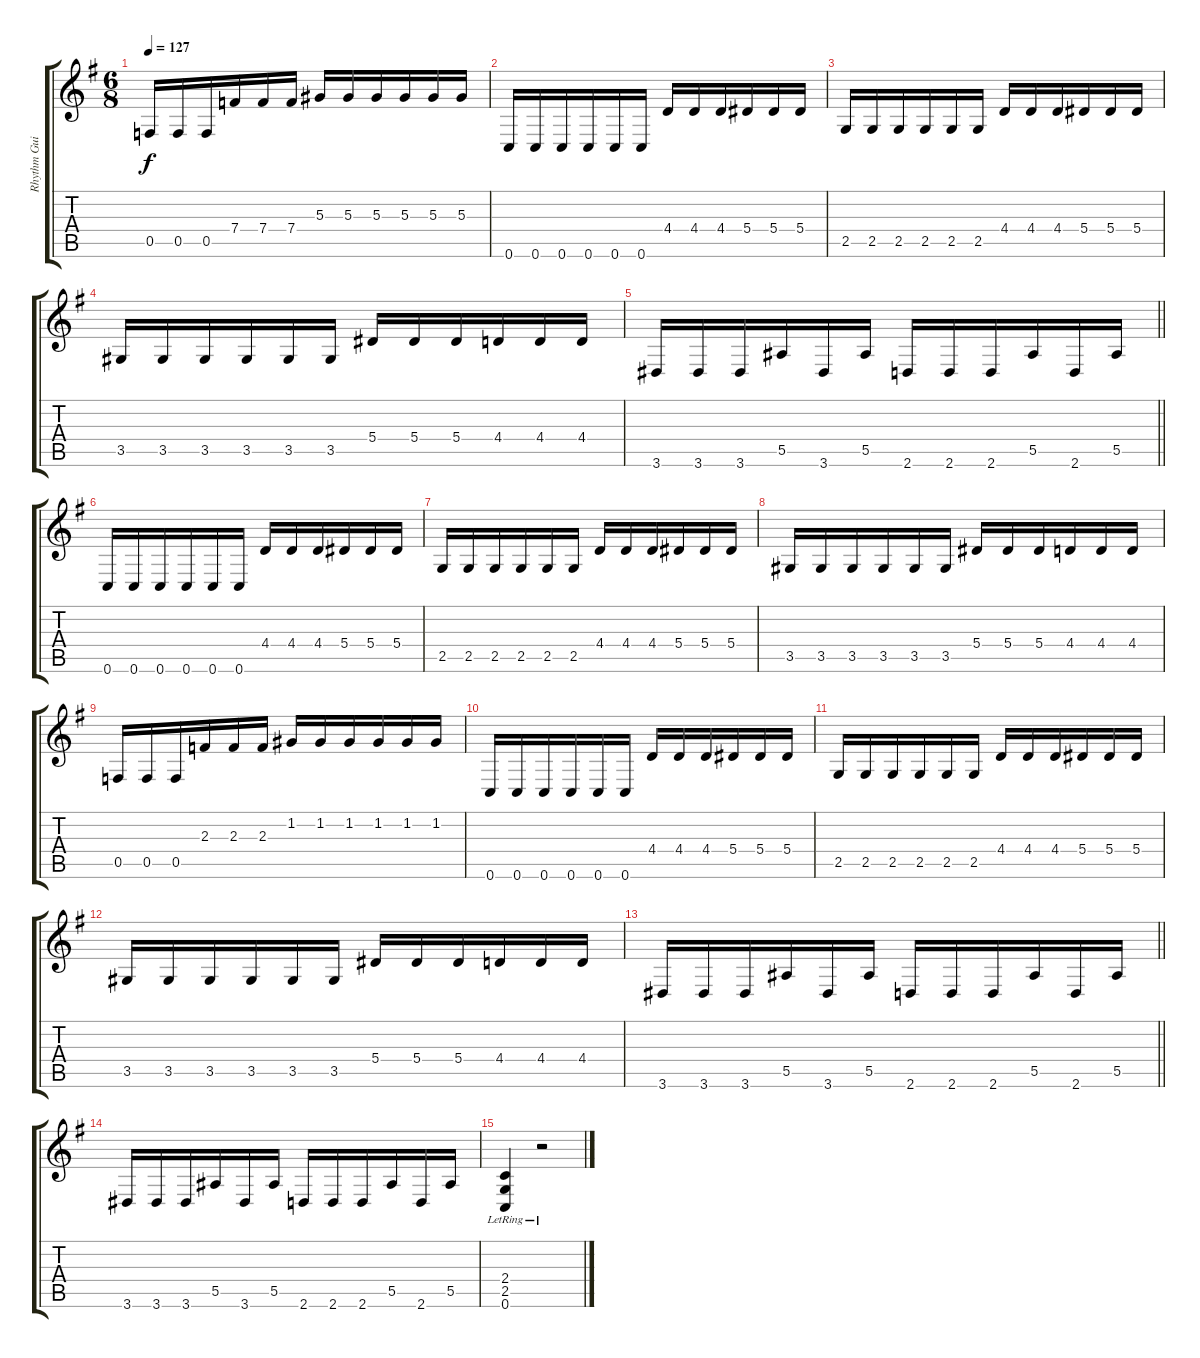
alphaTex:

\track ("Rhythm Guitar" "Rhythm Gui") {instrument overdrivenguitar}
\staff {score tabs}
\tuning (C4 G3 Eb3 Bb2 F2 C2) {hide}
\ts (6 8)
\tempo 127
\clef g2
\ks g
0.5.16{dy f} 0.5.16 0.5.16 7.4.16 7.4.16 7.4.16 5.3.16 5.3.16 5.3.16 5.3.16 5.3.16 5.3.16 |
0.6.16 0.6.16 0.6.16 0.6.16 0.6.16 0.6.16 4.4.16 4.4.16 4.4.16 5.4.16 5.4.16 5.4.16 |
2.5.16 2.5.16 2.5.16 2.5.16 2.5.16 2.5.16 4.4.16 4.4.16 4.4.16 5.4.16 5.4.16 5.4.16 |
3.5.16 3.5.16 3.5.16 3.5.16 3.5.16 3.5.16 5.4.16 5.4.16 5.4.16 4.4.16 4.4.16 4.4.16 |
\barLineRight lightlight
3.6.16 3.6.16 3.6.16 5.5.16 3.6.16 5.5.16 2.6.16 2.6.16 2.6.16 5.5.16 2.6.16 5.5.16 |
0.6.16 0.6.16 0.6.16 0.6.16 0.6.16 0.6.16 4.4.16 4.4.16 4.4.16 5.4.16 5.4.16 5.4.16 |
2.5.16 2.5.16 2.5.16 2.5.16 2.5.16 2.5.16 4.4.16 4.4.16 4.4.16 5.4.16 5.4.16 5.4.16 |
3.5.16 3.5.16 3.5.16 3.5.16 3.5.16 3.5.16 5.4.16 5.4.16 5.4.16 4.4.16 4.4.16 4.4.16 |
0.5.16 0.5.16 0.5.16 2.3.16 2.3.16 2.3.16 1.2.16 1.2.16 1.2.16 1.2.16 1.2.16 1.2.16 |
0.6.16 0.6.16 0.6.16 0.6.16 0.6.16 0.6.16 4.4.16 4.4.16 4.4.16 5.4.16 5.4.16 5.4.16 |
2.5.16 2.5.16 2.5.16 2.5.16 2.5.16 2.5.16 4.4.16 4.4.16 4.4.16 5.4.16 5.4.16 5.4.16 |
3.5.16 3.5.16 3.5.16 3.5.16 3.5.16 3.5.16 5.4.16 5.4.16 5.4.16 4.4.16 4.4.16 4.4.16 |
\barLineRight lightlight
3.6.16 3.6.16 3.6.16 5.5.16 3.6.16 5.5.16 2.6.16 2.6.16 2.6.16 5.5.16 2.6.16 5.5.16 |
3.6.16 3.6.16 3.6.16 5.5.16 3.6.16 5.5.16 2.6.16 2.6.16 2.6.16 5.5.16 2.6.16 5.5.16 |
(2.4{lr} 2.5{lr} 0.6{lr}).4 r.2
